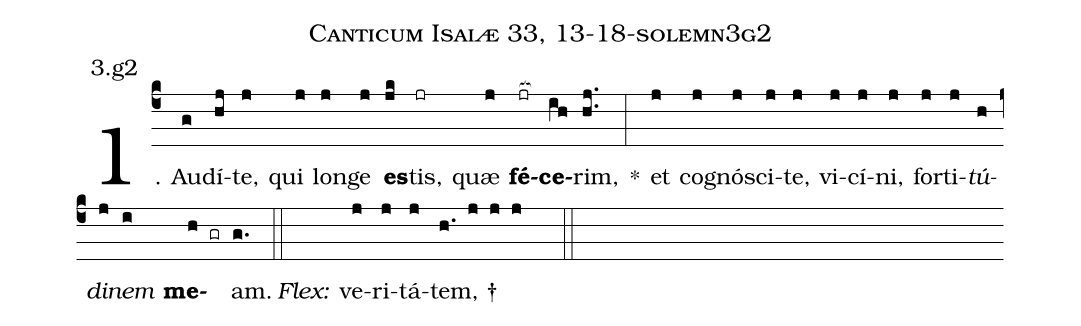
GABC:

name: Canticum Isaiæ 33, 13-18-solemn3g2;
annotation: 3.g2;
%%
(c4)1. Au(g)dí(hj)te,(j) qui(j) lon(j)ge(j) <b>es</b>(jk)tis,(jr) quæ(j) <b>fé</b>(jr[ocb:1{])<b>ce</b>(ih[ocb:0}])rim,(hj..) *(:) et(j) co(j)gnó(j)sci(j)te,(j) vi(j)cí(j)ni,(j) for(j)ti(j)<i>tú</i>(h)<i>di</i>(j)<i>nem</i>(i) <b>me</b>(h gr)am.(g.) (::)
<i>Flex:</i>()  ve(j)ri(j)tá(j)tem, †(h. j j j  ::)
